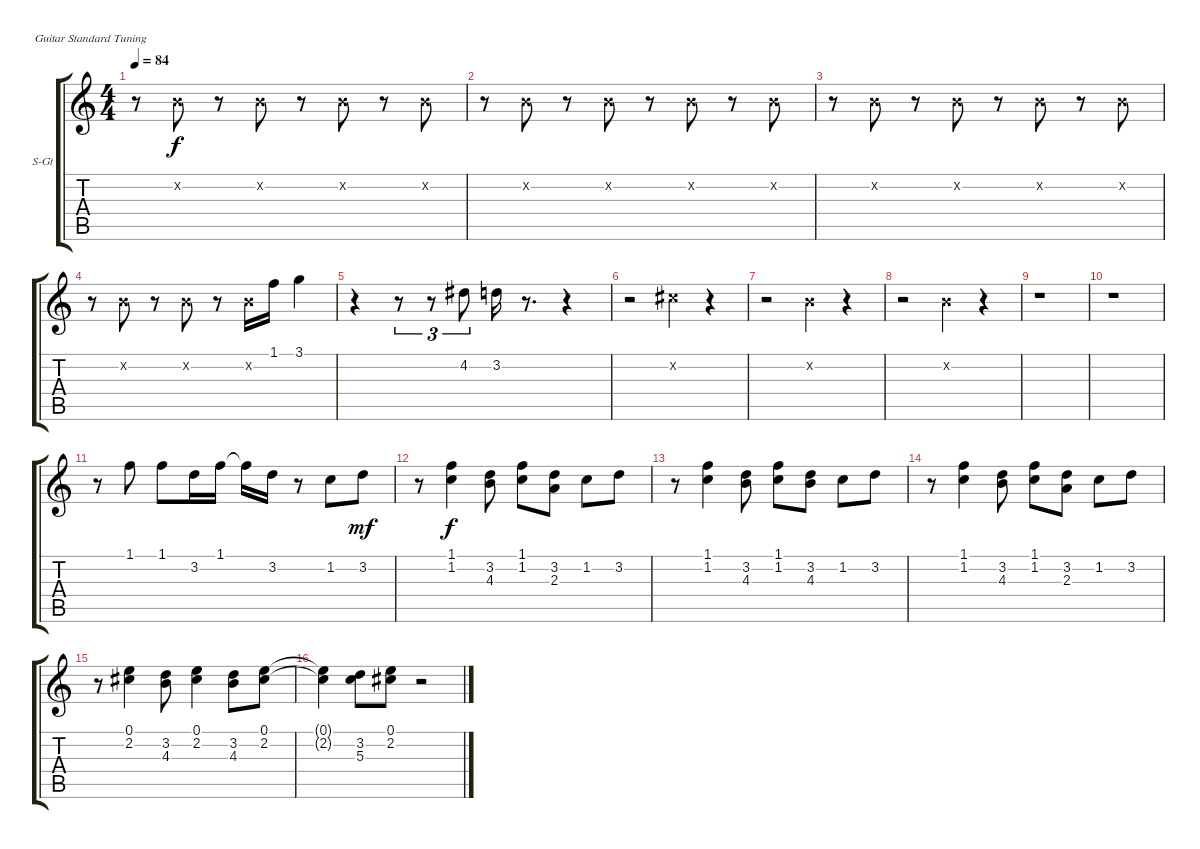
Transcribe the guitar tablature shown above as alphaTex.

\bracketExtendMode groupsimilarinstruments
\firstSystemTrackNameOrientation horizontal
\otherSystemsTrackNameOrientation horizontal
\track ("Vocal" "S-Gt") {instrument synthvoice}
\staff {score tabs}
\tuning (E4 B3 G3 D3 A2 E2)
\displaytranspose 12
\ts (4 4)
\tempo 84
\clef g2
\ks c
r.8{dy f} 0.2{x}.8 r.8 0.2{x}.8 r.8 0.2{x}.8 r.8 0.2{x}.8 |
r.8 0.2{x}.8 r.8 0.2{x}.8 r.8 0.2{x}.8 r.8 0.2{x}.8 |
r.8 0.2{x}.8 r.8 0.2{x}.8 r.8 0.2{x}.8 r.8 0.2{x}.8 |
r.8 0.2{x}.8 r.8 0.2{x}.8 r.8 0.2{x}.16 1.1.16 3.1.4 |
r.4 r.8{tu (3 2)} r.8{tu (3 2)} 4.2.8{tu (3 2)} 3.2.16 r.8{d} r.4 |
r.2 2.2{x}.4 r.4 |
r.2 0.2{x}.4 r.4 |
r.2 0.2{x}.4 r.4 |
r.1 |
r.1 |
r.8 1.1.8 1.1.8 3.2.16 1.1.16 1.1{t}.16 3.2.16 r.8 1.2.8 3.2.8{dy mf} |
r.8 (1.1 1.2).4{dy f} (3.2 4.3).8 (1.1 1.2).8 (3.2 2.3).8 1.2.8 3.2.8 |
r.8 (1.1 1.2).4 (3.2 4.3).8 (1.1 1.2).8 (3.2 4.3).8 1.2.8 3.2.8 |
r.8 (1.1 1.2).4 (3.2 4.3).8 (1.1 1.2).8 (3.2 2.3).8 1.2.8 3.2.8 |
r.8 (0.1 2.2).4 (3.2 4.3).8 (0.1 2.2).4 (3.2 4.3).8 (0.1 2.2).8 |
(0.1{t} 2.2{t}).4 (3.2 5.3).8 (0.1 2.2).8 r.2
